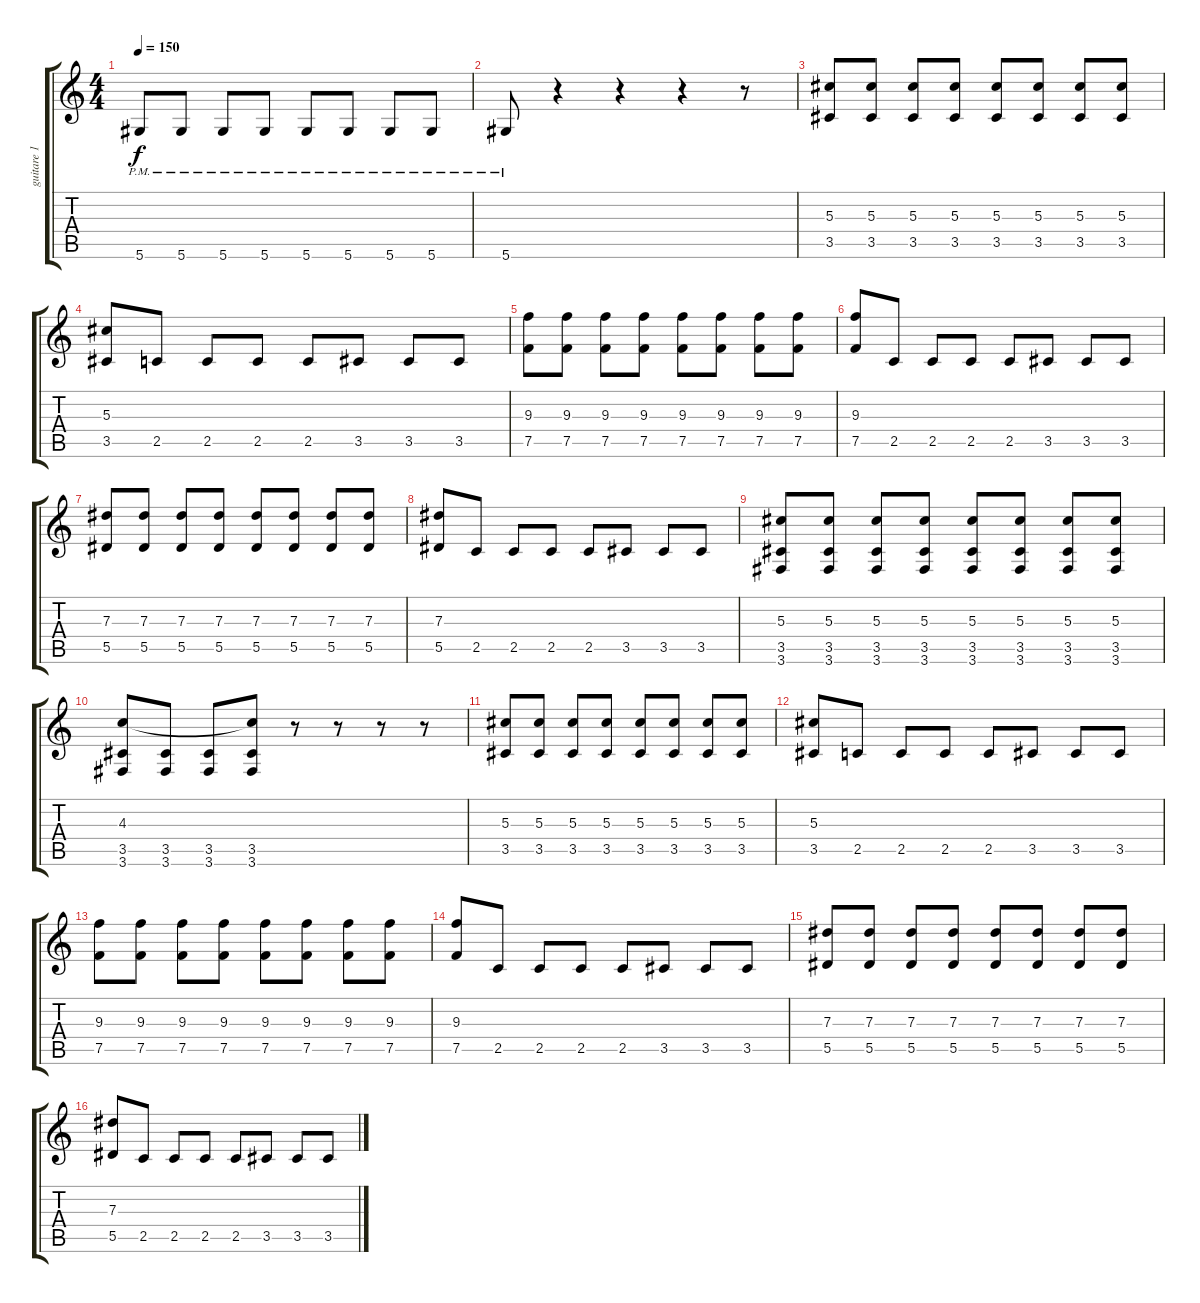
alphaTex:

\track ("guitare 1" "guitare 1") {instrument overdrivenguitar}
\staff {score tabs}
\tuning (F4 C4 Ab3 Eb3 Bb2 Eb2) {hide}
\ts (4 4)
\tempo 150
\clef g2
\ks c
5.6{pm}.8{dy f} 5.6{pm}.8 5.6{pm}.8 5.6{pm}.8 5.6{pm}.8 5.6{pm}.8 5.6{pm}.8 5.6{pm}.8 |
5.6{pm}.8 r.4 r.4 r.4 r.8 |
(5.3 3.5).8 (5.3 3.5).8 (5.3 3.5).8 (5.3 3.5).8 (5.3 3.5).8 (5.3 3.5).8 (5.3 3.5).8 (5.3 3.5).8 |
(5.3 3.5).8 2.5.8 2.5.8 2.5.8 2.5.8 3.5.8 3.5.8 3.5.8 |
(9.3 7.5).8 (9.3 7.5).8 (9.3 7.5).8 (9.3 7.5).8 (9.3 7.5).8 (9.3 7.5).8 (9.3 7.5).8 (9.3 7.5).8 |
(9.3 7.5).8 2.5.8 2.5.8 2.5.8 2.5.8 3.5.8 3.5.8 3.5.8 |
(7.3 5.5).8 (7.3 5.5).8 (7.3 5.5).8 (7.3 5.5).8 (7.3 5.5).8 (7.3 5.5).8 (7.3 5.5).8 (7.3 5.5).8 |
(7.3 5.5).8 2.5.8 2.5.8 2.5.8 2.5.8 3.5.8 3.5.8 3.5.8 |
(5.3 3.5 3.6).8 (5.3 3.5 3.6).8 (5.3 3.5 3.6).8 (5.3 3.5 3.6).8 (5.3 3.5 3.6).8 (5.3 3.5 3.6).8 (5.3 3.5 3.6).8 (5.3 3.5 3.6).8 |
(4.3 3.5 3.6).8 (3.5 3.6).8 (3.5 3.6).8 (4.3{t} 3.5 3.6).8 r.8 r.8 r.8 r.8 |
(5.3 3.5).8 (5.3 3.5).8 (5.3 3.5).8 (5.3 3.5).8 (5.3 3.5).8 (5.3 3.5).8 (5.3 3.5).8 (5.3 3.5).8 |
(5.3 3.5).8 2.5.8 2.5.8 2.5.8 2.5.8 3.5.8 3.5.8 3.5.8 |
(9.3 7.5).8 (9.3 7.5).8 (9.3 7.5).8 (9.3 7.5).8 (9.3 7.5).8 (9.3 7.5).8 (9.3 7.5).8 (9.3 7.5).8 |
(9.3 7.5).8 2.5.8 2.5.8 2.5.8 2.5.8 3.5.8 3.5.8 3.5.8 |
(7.3 5.5).8 (7.3 5.5).8 (7.3 5.5).8 (7.3 5.5).8 (7.3 5.5).8 (7.3 5.5).8 (7.3 5.5).8 (7.3 5.5).8 |
(7.3 5.5).8 2.5.8 2.5.8 2.5.8 2.5.8 3.5.8 3.5.8 3.5.8
